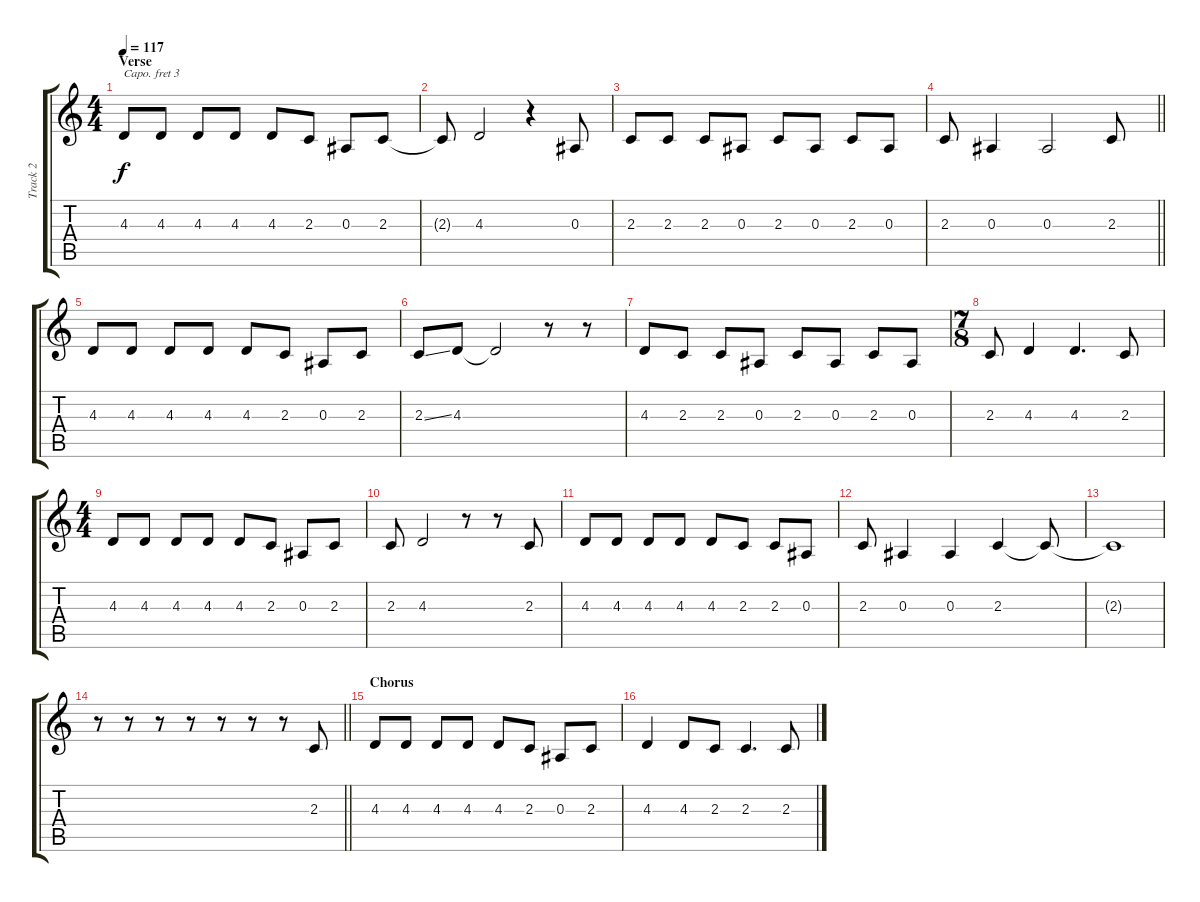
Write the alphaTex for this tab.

\track ("Track 2" "Track 2") {instrument accordion}
\staff {score tabs}
\capo 3
\tuning (E4 B3 G3 D3 A2 E2) {hide}
\ts (4 4)
\section ("" "Verse")
\tempo 117
\clef g2
\ks c
4.3.8{dy f} 4.3.8 4.3.8 4.3.8 4.3.8 2.3.8 0.3.8 2.3.8 |
2.3{t}.8 4.3.2 r.4 0.3.8 |
2.3.8 2.3.8 2.3.8 0.3.8 2.3.8 0.3.8 2.3.8 0.3.8 |
\barLineRight lightlight
2.3.8 0.3.4 0.3.2 2.3.8 |
4.3.8 4.3.8 4.3.8 4.3.8 4.3.8 2.3.8 0.3.8 2.3.8 |
2.3{ss}.8 4.3.8 4.3{t}.2 r.8 r.8 |
4.3.8 2.3.8 2.3.8 0.3.8 2.3.8 0.3.8 2.3.8 0.3.8 |
\ts (7 8)
2.3.8 4.3.4 4.3.4{d} 2.3.8 |
\ts (4 4)
4.3.8 4.3.8 4.3.8 4.3.8 4.3.8 2.3.8 0.3.8 2.3.8 |
2.3.8 4.3.2 r.8 r.8 2.3.8 |
4.3.8 4.3.8 4.3.8 4.3.8 4.3.8 2.3.8 2.3.8 0.3.8 |
2.3.8 0.3.4 0.3.4 2.3.4 2.3{t}.8 |
2.3{t}.1 |
\barLineRight lightlight
r.8 r.8 r.8 r.8 r.8 r.8 r.8 2.3.8 |
\section ("" "Chorus")
4.3.8 4.3.8 4.3.8 4.3.8 4.3.8 2.3.8 0.3.8 2.3.8 |
4.3.4 4.3.8 2.3.8 2.3.4{d} 2.3.8
